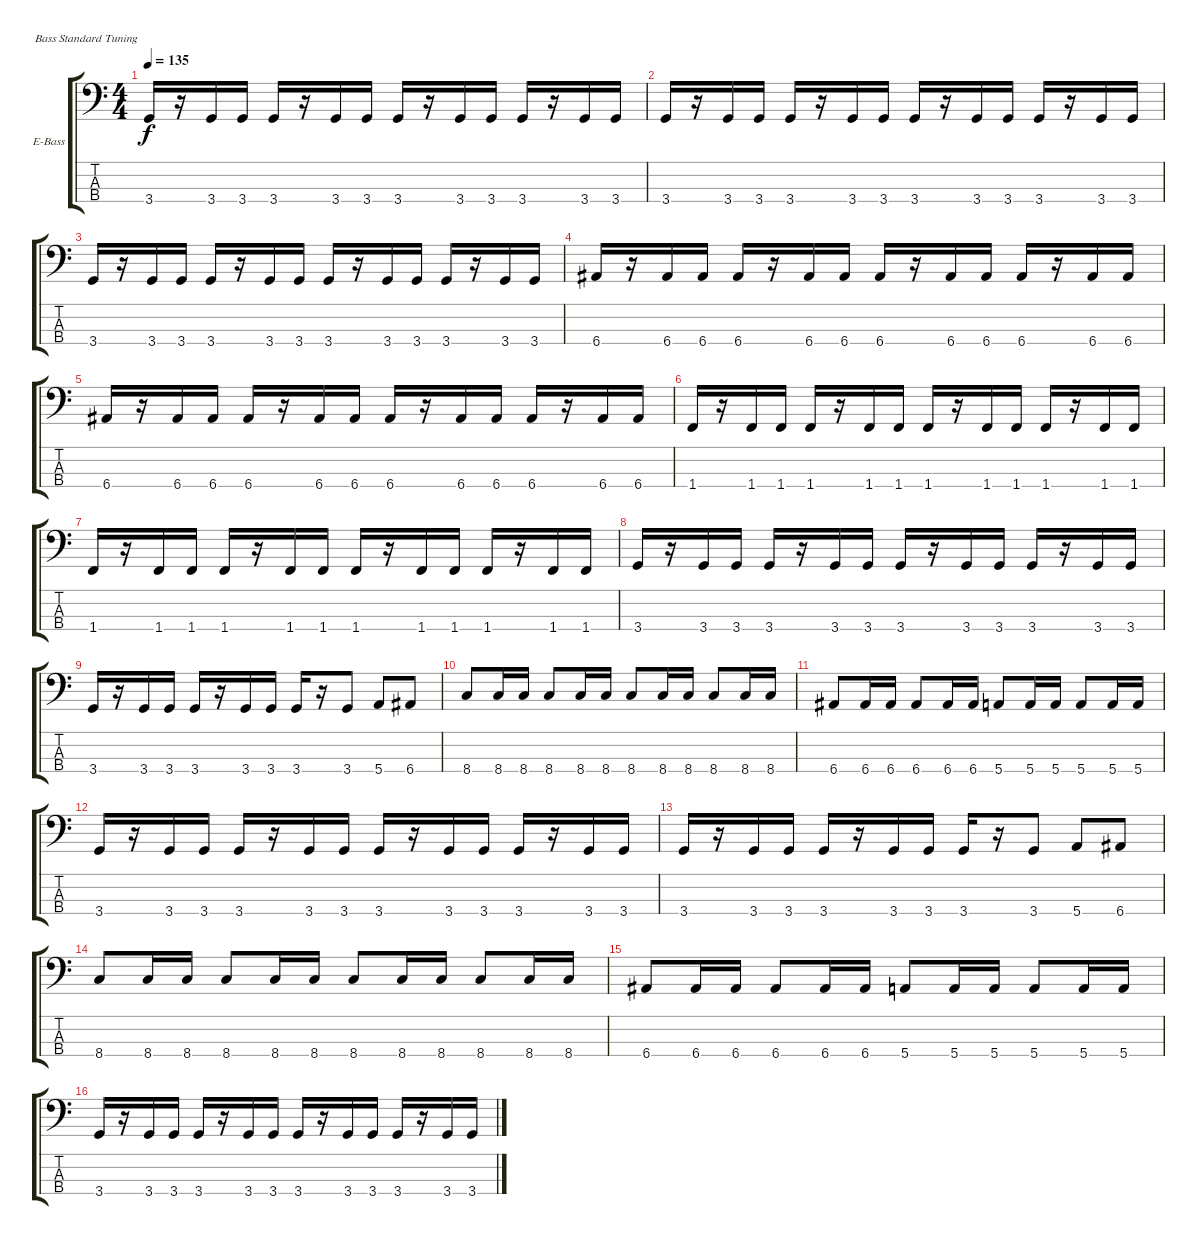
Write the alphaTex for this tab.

\bracketExtendMode groupsimilarinstruments
\firstSystemTrackNameOrientation horizontal
\otherSystemsTrackNameOrientation horizontal
\track ("Бас гитара" "E-Bass") {instrument electricbasspick}
\staff {score tabs}
\tuning (G2 D2 A1 E1)
\ts (4 4)
\tempo 135
\clef f4
\ks c
3.4.16{dy f} r.16 3.4.16 3.4.16 3.4.16 r.16 3.4.16 3.4.16 3.4.16 r.16 3.4.16 3.4.16 3.4.16 r.16 3.4.16 3.4.16 |
3.4.16 r.16 3.4.16 3.4.16 3.4.16 r.16 3.4.16 3.4.16 3.4.16 r.16 3.4.16 3.4.16 3.4.16 r.16 3.4.16 3.4.16 |
3.4.16 r.16 3.4.16 3.4.16 3.4.16 r.16 3.4.16 3.4.16 3.4.16 r.16 3.4.16 3.4.16 3.4.16 r.16 3.4.16 3.4.16 |
6.4.16 r.16 6.4.16 6.4.16 6.4.16 r.16 6.4.16 6.4.16 6.4.16 r.16 6.4.16 6.4.16 6.4.16 r.16 6.4.16 6.4.16 |
6.4.16 r.16 6.4.16 6.4.16 6.4.16 r.16 6.4.16 6.4.16 6.4.16 r.16 6.4.16 6.4.16 6.4.16 r.16 6.4.16 6.4.16 |
1.4.16 r.16 1.4.16 1.4.16 1.4.16 r.16 1.4.16 1.4.16 1.4.16 r.16 1.4.16 1.4.16 1.4.16 r.16 1.4.16 1.4.16 |
1.4.16 r.16 1.4.16 1.4.16 1.4.16 r.16 1.4.16 1.4.16 1.4.16 r.16 1.4.16 1.4.16 1.4.16 r.16 1.4.16 1.4.16 |
3.4.16 r.16 3.4.16 3.4.16 3.4.16 r.16 3.4.16 3.4.16 3.4.16 r.16 3.4.16 3.4.16 3.4.16 r.16 3.4.16 3.4.16 |
3.4.16 r.16 3.4.16 3.4.16 3.4.16 r.16 3.4.16 3.4.16 3.4.16 r.16 3.4.8 5.4.8 6.4.8 |
8.4.8 8.4.16 8.4.16 8.4.8 8.4.16 8.4.16 8.4.8 8.4.16 8.4.16 8.4.8 8.4.16 8.4.16 |
6.4.8 6.4.16 6.4.16 6.4.8 6.4.16 6.4.16 5.4.8 5.4.16 5.4.16 5.4.8 5.4.16 5.4.16 |
3.4.16 r.16 3.4.16 3.4.16 3.4.16 r.16 3.4.16 3.4.16 3.4.16 r.16 3.4.16 3.4.16 3.4.16 r.16 3.4.16 3.4.16 |
3.4.16 r.16 3.4.16 3.4.16 3.4.16 r.16 3.4.16 3.4.16 3.4.16 r.16 3.4.8 5.4.8 6.4.8 |
8.4.8 8.4.16 8.4.16 8.4.8 8.4.16 8.4.16 8.4.8 8.4.16 8.4.16 8.4.8 8.4.16 8.4.16 |
6.4.8 6.4.16 6.4.16 6.4.8 6.4.16 6.4.16 5.4.8 5.4.16 5.4.16 5.4.8 5.4.16 5.4.16 |
3.4.16 r.16 3.4.16 3.4.16 3.4.16 r.16 3.4.16 3.4.16 3.4.16 r.16 3.4.16 3.4.16 3.4.16 r.16 3.4.16 3.4.16
